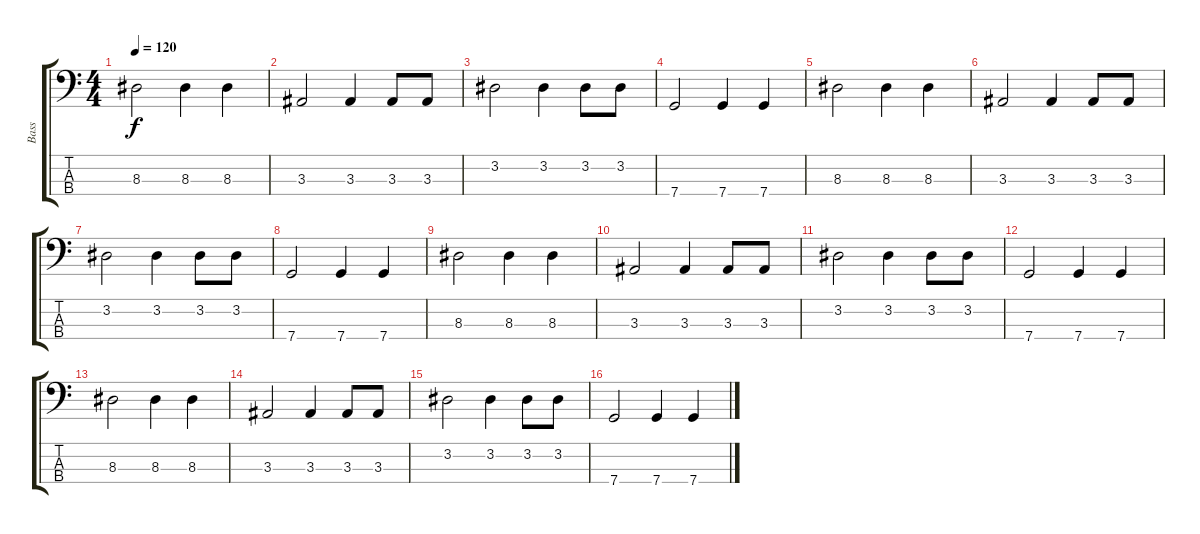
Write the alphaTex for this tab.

\track ("Bass" "Bass") {instrument slapbass2}
\staff {score tabs}
\tuning (F2 C2 G1 C1) {hide}
\ts (4 4)
\tempo 120
\clef f4
\ks c
8.3.2{dy f} 8.3.4 8.3.4 |
3.3.2 3.3.4 3.3.8 3.3.8 |
3.2.2 3.2.4 3.2.8 3.2.8 |
7.4.2 7.4.4 7.4.4 |
8.3.2 8.3.4 8.3.4 |
3.3.2 3.3.4 3.3.8 3.3.8 |
3.2.2 3.2.4 3.2.8 3.2.8 |
7.4.2 7.4.4 7.4.4 |
8.3.2 8.3.4 8.3.4 |
3.3.2 3.3.4 3.3.8 3.3.8 |
3.2.2 3.2.4 3.2.8 3.2.8 |
7.4.2 7.4.4 7.4.4 |
8.3.2 8.3.4 8.3.4 |
3.3.2 3.3.4 3.3.8 3.3.8 |
3.2.2 3.2.4 3.2.8 3.2.8 |
7.4.2 7.4.4 7.4.4
